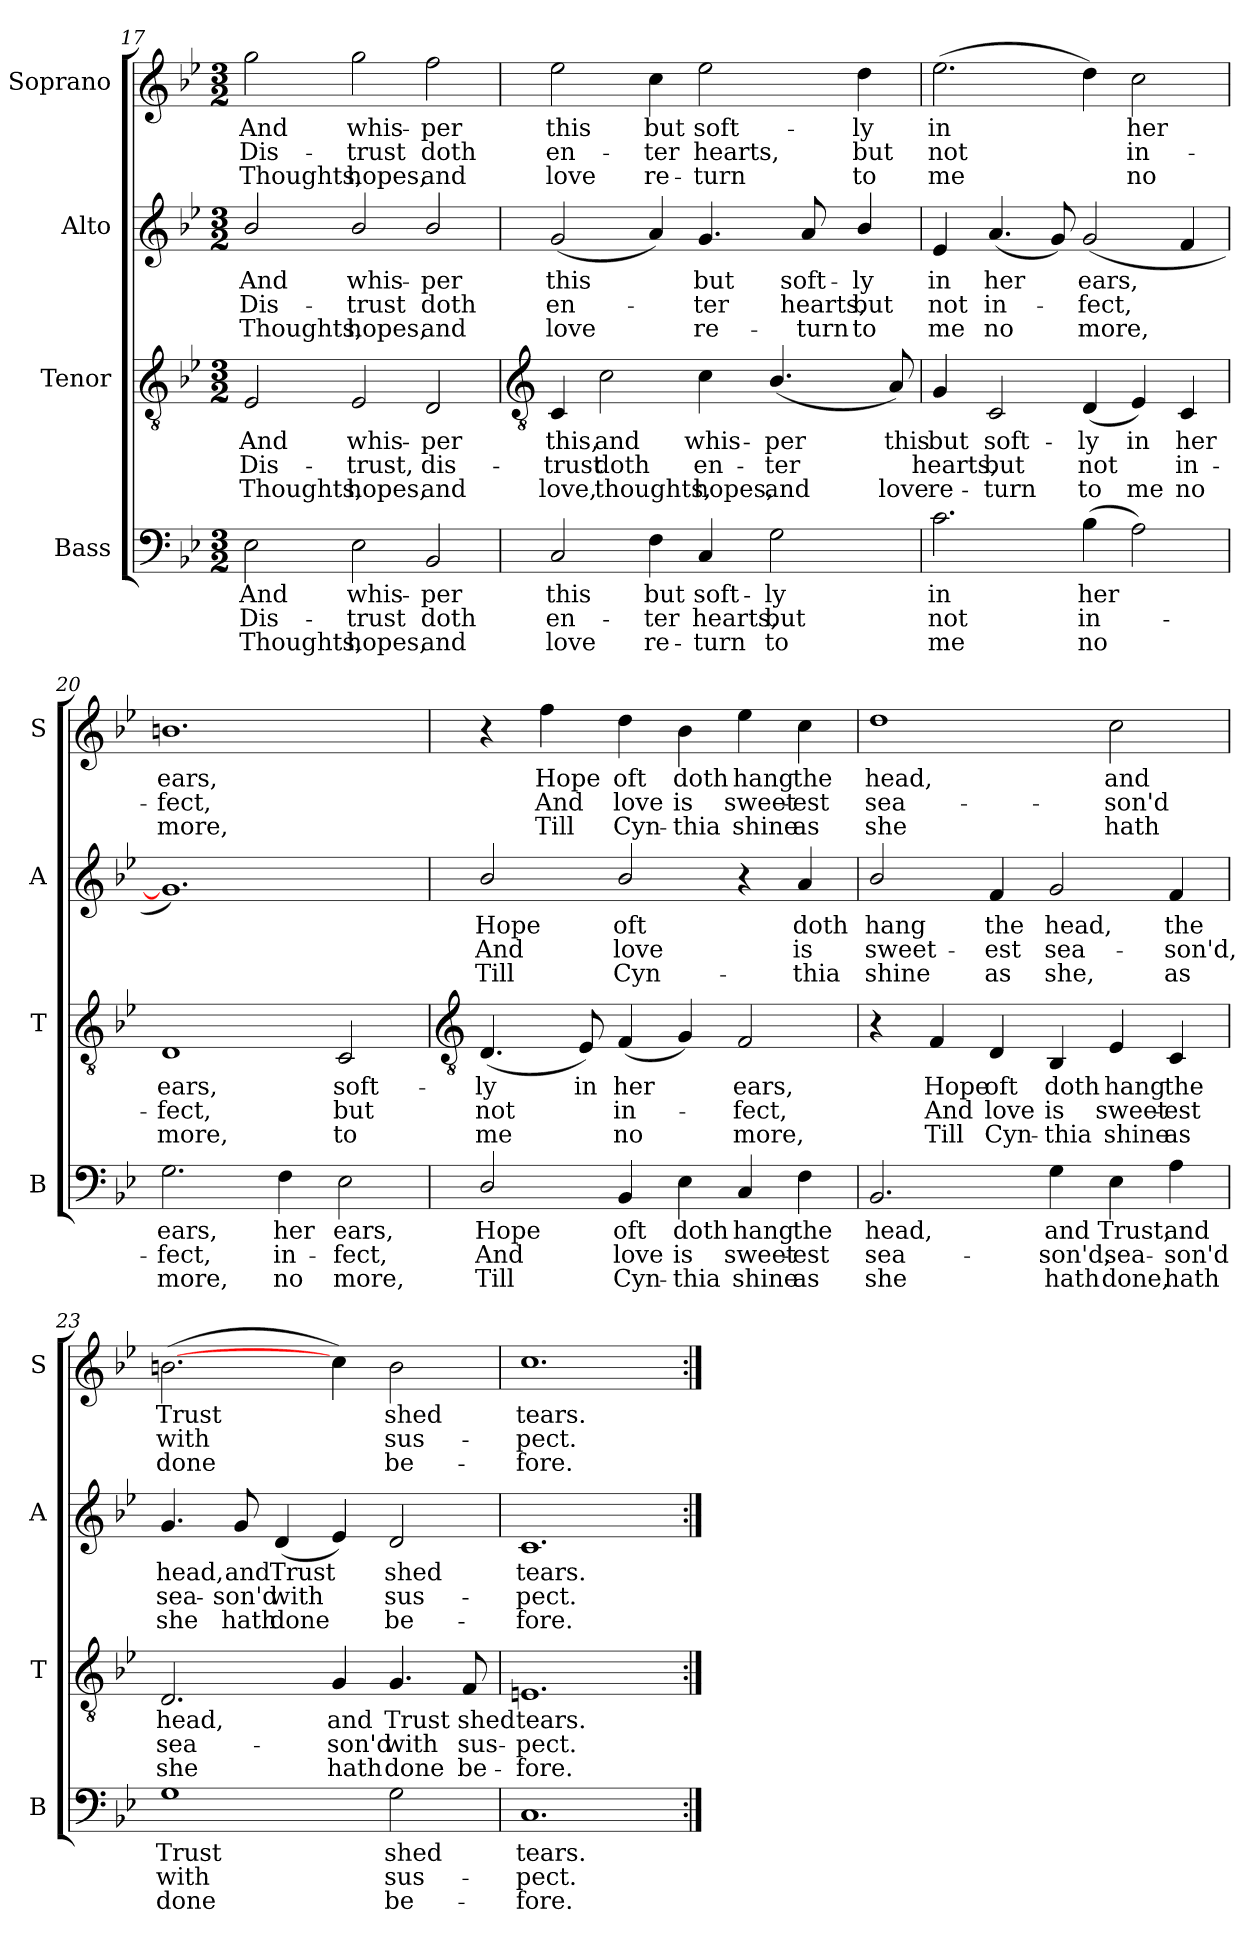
**kern	**text	**text	**text	**kern	**text	**text	**text	**kern	**text	**text	**text	**kern	**text	**text	**text
*part4	*part4	*part4	*part4	*part3	*part3	*part3	*part3	*part2	*part2	*part2	*part2	*part1	*part1	*part1	*part1
*staff4	*staff4	*staff4	*staff4	*staff3	*staff3	*staff3	*staff3	*staff2	*staff2	*staff2	*staff2	*staff1	*staff1	*staff1	*staff1
*I"Bass	*	*	*	*I"Tenor	*	*	*	*I"Alto	*	*	*	*I"Soprano	*	*	*
*I'B	*	*	*	*I'T	*	*	*	*I'A	*	*	*	*I'S	*	*	*
*clefF4	*	*	*	*clefGv2	*	*	*	*clefG2	*	*	*	*clefG2	*	*	*
*k[b-e-]	*	*	*	*k[b-e-]	*	*	*	*k[b-e-]	*	*	*	*k[b-e-]	*	*	*
*B-:	*	*	*	*B-:	*	*	*	*B-:	*	*	*	*B-:	*	*	*
*M3/2	*	*	*	*M3/2	*	*	*	*M3/2	*	*	*	*M3/2	*	*	*
=17	=17	=17	=17	=17	=17	=17	=17	=17	=17	=17	=17	=17	=17	=17	=17
!	!LO:LY:b	!LO:LY:b	!LO:LY:b	!	!LO:LY:b	!LO:LY:b	!LO:LY:b	!	!LO:LY:b	!LO:LY:b	!LO:LY:b	!	!LO:LY:b	!LO:LY:b	!LO:LY:b
2E-	And	Dis-	-Thoughts,	2E-	And	Dis-	-Thoughts,	2b-/	And	Dis-	-Thoughts,	2gg	And	Dis-	-Thoughts,
!	!LO:LY:b	!LO:LY:b	!LO:LY:b	!	!LO:LY:b	!LO:LY:b	!LO:LY:b	!	!LO:LY:b	!LO:LY:b	!LO:LY:b	!	!LO:LY:b	!LO:LY:b	!LO:LY:b
2E-	whis-	-trust	hopes,	2E-	whis-	-trust,	hopes,	2b-/	whis-	-trust	hopes,	2gg	whis-	-trust	hopes,
!	!LO:LY:b	!LO:LY:b	!LO:LY:b	!	!LO:LY:b	!LO:LY:b	!LO:LY:b	!	!LO:LY:b	!LO:LY:b	!LO:LY:b	!	!LO:LY:b	!LO:LY:b	!LO:LY:b
2BB-	per	doth	and	2D	per	dis-	-and	2b-/	per	doth	and	2ff	per	doth	and
!!LO:LB:g=z
=18	=18	=18	=18	=18	=18	=18	=18	=18	=18	=18	=18	=18	=18	=18	=18
*	*	*	*	*clefGv2	*	*	*	*	*	*	*	*	*	*	*
!	!LO:LY:b	!LO:LY:b	!LO:LY:b	!	!LO:LY:b	!LO:LY:b	!LO:LY:b	!	!LO:LY:b	!LO:LY:b	!LO:LY:b	!	!LO:LY:b	!LO:LY:b	!LO:LY:b
2C	this	en-	-love	4C	this,	trust	love,	(<2g	this	en-	love	2ee-	this	en-	-love
!	!	!	!	!	!LO:LY:b	!LO:LY:b	!LO:LY:b	!	!	!	!	!	!	!	!
.	.	.	.	2c	and	doth	thoughts,	.	.	.	.	.	.	.	.
!	!LO:LY:b	!LO:LY:b	!LO:LY:b	!	!	!	!	!	!	!	!	!	!LO:LY:b	!LO:LY:b	!LO:LY:b
4F	but	ter	re-	.	.	.	.	4a)	.	.	.	4cc	but	ter	re-
!	!LO:LY:b	!LO:LY:b	!LO:LY:b	!	!LO:LY:b	!LO:LY:b	!LO:LY:b	!	!LO:LY:b	!LO:LY:b	!LO:LY:b	!	!LO:LY:b	!LO:LY:b	!LO:LY:b
4C	-soft-	-hearts,	turn	4c	whis-	-en-	-hopes,	4.g	but	ter	re-	2ee-	-soft-	-hearts,	turn
!	!LO:LY:b	!LO:LY:b	!LO:LY:b	!	!LO:LY:b	!LO:LY:b	!LO:LY:b	!	!	!	!	!	!	!	!
2G	ly	but	to	(<4.B-/	per	ter	and	.	.	.	.	.	.	.	.
!	!	!	!	!	!	!	!	!	!LO:LY:b	!LO:LY:b	!LO:LY:b	!	!	!	!
.	.	.	.	.	.	.	.	8a	-soft-	-hearts,	turn	.	.	.	.
!	!	!	!	!	!	!	!	!	!LO:LY:b	!LO:LY:b	!LO:LY:b	!	!LO:LY:b	!LO:LY:b	!LO:LY:b
.	.	.	.	.	.	.	.	4b-/	ly	but	to	4dd	ly	but	to
!	!	!	!	!	!LO:LY:b	!	!LO:LY:b	!	!	!	!	!	!	!	!
.	.	.	.	8A)	this	.	love	.	.	.	.	.	.	.	.
=19	=19	=19	=19	=19	=19	=19	=19	=19	=19	=19	=19	=19	=19	=19	=19
!	!LO:LY:b	!LO:LY:b	!LO:LY:b	!	!LO:LY:b	!LO:LY:b	!LO:LY:b	!	!LO:LY:b	!LO:LY:b	!LO:LY:b	!	!LO:LY:b	!LO:LY:b	!LO:LY:b
2.c	in	not	me	4G	but	hearts,	re-	4e-	in	not	me	(>2.ee-	in	not	me
!	!	!	!	!	!LO:LY:b	!LO:LY:b	!LO:LY:b	!	!LO:LY:b	!LO:LY:b	!LO:LY:b	!	!	!	!
.	.	.	.	2C	-soft-	-but	turn	(<4.a	her	in-	no	.	.	.	.
.	.	.	.	.	.	.	.	8g)	.	.	.	.	.	.	.
!	!LO:LY:b	!LO:LY:b	!LO:LY:b	!	!LO:LY:b	!LO:LY:b	!LO:LY:b	!	!LO:LY:b	!LO:LY:b	!LO:LY:b	!	!	!	!
(>4B-	her	in-	no	(<4D	ly	not	to	(<2g	ears,	fect,	more,	4dd)	.	.	.
!	!	!	!	!	!LO:LY:b	!	!LO:LY:b	!	!	!	!	!	!LO:LY:b	!LO:LY:b	!LO:LY:b
2A)	.	.	.	4E-)	in	.	me	.	.	.	.	2cc	her	in-	-no
!	!	!	!	!	!LO:LY:b	!LO:LY:b	!LO:LY:b	!	!	!	!	!	!	!	!
.	.	.	.	4C	her	in-	-no	4f	.	.	.	.	.	.	.
=20	=20	=20	=20	=20	=20	=20	=20	=20	=20	=20	=20	=20	=20	=20	=20
!	!LO:LY:b	!LO:LY:b	!LO:LY:b	!	!LO:LY:b	!LO:LY:b	!LO:LY:b	!	!	!	!	!	!LO:LY:b	!LO:LY:b	!LO:LY:b
2.G	ears,	fect,	more,	1D	ears,	fect,	more,	1.g])	.	.	.	1.bn	ears,	fect,	more,
!	!LO:LY:b	!LO:LY:b	!LO:LY:b	!	!	!	!	!	!	!	!	!	!	!	!
4F	her	in-	-no	.	.	.	.	.	.	.	.	.	.	.	.
!	!LO:LY:b	!LO:LY:b	!LO:LY:b	!	!LO:LY:b	!LO:LY:b	!LO:LY:b	!	!	!	!	!	!	!	!
2E-	ears,	fect,	more,	2C	soft-	-but	to	.	.	.	.	.	.	.	.
!!LO:LB:g=z
=21	=21	=21	=21	=21	=21	=21	=21	=21	=21	=21	=21	=21	=21	=21	=21
*	*	*	*	*clefGv2	*	*	*	*	*	*	*	*	*	*	*
!	!LO:LY:b	!LO:LY:b	!LO:LY:b	!	!LO:LY:b	!LO:LY:b	!LO:LY:b	!	!LO:LY:b	!LO:LY:b	!LO:LY:b	!	!	!	!
2D/	Hope	And	Till	(<4.D	ly	not	me	2b-/	Hope	And	Till	4r	.	.	.
!	!	!	!	!	!	!	!	!	!	!	!	!	!LO:LY:b	!LO:LY:b	!LO:LY:b
.	.	.	.	.	.	.	.	.	.	.	.	4ff	Hope	And	Till
!	!	!	!	!	!LO:LY:b	!	!	!	!	!	!	!	!	!	!
.	.	.	.	8E-)	in	.	.	.	.	.	.	.	.	.	.
!	!LO:LY:b	!LO:LY:b	!LO:LY:b	!	!LO:LY:b	!LO:LY:b	!LO:LY:b	!	!LO:LY:b	!LO:LY:b	!LO:LY:b	!	!LO:LY:b	!LO:LY:b	!LO:LY:b
4BB-	oft	love	Cyn-	(<4F	her	in-	no	2b-/	oft	love	Cyn-	4dd	oft	love	Cyn-
!	!LO:LY:b	!LO:LY:b	!LO:LY:b	!	!	!	!	!	!	!	!	!	!LO:LY:b	!LO:LY:b	!LO:LY:b
4E-	-doth	is	thia	4G)	.	.	.	.	.	.	.	4b-	-doth	is	thia
!	!LO:LY:b	!LO:LY:b	!LO:LY:b	!	!LO:LY:b	!LO:LY:b	!LO:LY:b	!	!	!	!	!	!LO:LY:b	!LO:LY:b	!LO:LY:b
4C	hang	sweet-	-shine	2F	ears,	fect,	more,	4r	.	.	.	4ee-	hang	sweet-	-shine
!	!LO:LY:b	!LO:LY:b	!LO:LY:b	!	!	!	!	!	!LO:LY:b	!LO:LY:b	!LO:LY:b	!	!LO:LY:b	!LO:LY:b	!LO:LY:b
4F	the	est	as	.	.	.	.	4a	-doth	is	thia	4cc	the	est	as
=22	=22	=22	=22	=22	=22	=22	=22	=22	=22	=22	=22	=22	=22	=22	=22
!	!LO:LY:b	!LO:LY:b	!LO:LY:b	!	!	!	!	!	!LO:LY:b	!LO:LY:b	!LO:LY:b	!	!LO:LY:b	!LO:LY:b	!LO:LY:b
2.BB-	head,	sea-	-she	4r	.	.	.	2b-/	hang	sweet-	-shine	1dd	head,	sea-	-she
!	!	!	!	!	!LO:LY:b	!LO:LY:b	!LO:LY:b	!	!	!	!	!	!	!	!
.	.	.	.	4F	Hope	And	Till	.	.	.	.	.	.	.	.
!	!	!	!	!	!LO:LY:b	!LO:LY:b	!LO:LY:b	!	!LO:LY:b	!LO:LY:b	!LO:LY:b	!	!	!	!
.	.	.	.	4D	oft	love	Cyn-	4f	the	est	as	.	.	.	.
!	!LO:LY:b	!LO:LY:b	!LO:LY:b	!	!LO:LY:b	!LO:LY:b	!LO:LY:b	!	!LO:LY:b	!LO:LY:b	!LO:LY:b	!	!	!	!
4G	and	son'd,	hath	4BB-	-doth	is	thia	2g	head,	sea-	-she,	.	.	.	.
!	!LO:LY:b	!LO:LY:b	!LO:LY:b	!	!LO:LY:b	!LO:LY:b	!LO:LY:b	!	!	!	!	!	!LO:LY:b	!LO:LY:b	!LO:LY:b
4E-	Trust,	sea-	-done,	4E-	hang	sweet-	-shine	.	.	.	.	2cc	and	son'd	hath
!	!LO:LY:b	!LO:LY:b	!LO:LY:b	!	!LO:LY:b	!LO:LY:b	!LO:LY:b	!	!LO:LY:b	!LO:LY:b	!LO:LY:b	!	!	!	!
4A	and	son'd	hath	4C	the	est	as	4f	the	son'd,	as	.	.	.	.
=23	=23	=23	=23	=23	=23	=23	=23	=23	=23	=23	=23	=23	=23	=23	=23
!	!LO:LY:b	!LO:LY:b	!LO:LY:b	!	!LO:LY:b	!LO:LY:b	!LO:LY:b	!	!LO:LY:b	!LO:LY:b	!LO:LY:b	!	!LO:LY:b	!LO:LY:b	!LO:LY:b
1G	Trust	with	done	2.D	head,	sea-	-she	4.g	head,	sea-	-she	(>[2.bn	Trust	with	done
!	!	!	!	!	!	!	!	!	!LO:LY:b	!LO:LY:b	!LO:LY:b	!	!	!	!
.	.	.	.	.	.	.	.	8g	and	son'd	hath	.	.	.	.
!	!	!	!	!	!	!	!	!	!LO:LY:b	!LO:LY:b	!LO:LY:b	!	!	!	!
.	.	.	.	.	.	.	.	(<4d	Trust	with	done	.	.	.	.
!	!	!	!	!	!LO:LY:b	!LO:LY:b	!LO:LY:b	!	!	!	!	!	!	!	!
.	.	.	.	4G	and	son'd	hath	4e-)	.	.	.	4cc)	.	.	.
!	!LO:LY:b	!LO:LY:b	!LO:LY:b	!	!LO:LY:b	!LO:LY:b	!LO:LY:b	!	!LO:LY:b	!LO:LY:b	!LO:LY:b	!	!LO:LY:b	!LO:LY:b	!LO:LY:b
2G	shed	sus-	-be-	4.G	Trust	with	done	2d	shed	sus-	-be-	2b	shed	sus-	-be-
!	!	!	!	!	!LO:LY:b	!LO:LY:b	!LO:LY:b	!	!	!	!	!	!	!	!
.	.	.	.	8F	shed	sus-	-be-	.	.	.	.	.	.	.	.
=24	=24	=24	=24	=24	=24	=24	=24	=24	=24	=24	=24	=24	=24	=24	=24
!	!LO:LY:b	!LO:LY:b	!LO:LY:b	!	!LO:LY:b	!LO:LY:b	!LO:LY:b	!	!LO:LY:b	!LO:LY:b	!LO:LY:b	!	!LO:LY:b	!LO:LY:b	!LO:LY:b
1.C	-tears.	pect.	fore.	1.En	-tears.	pect.	fore.	1.c	-tears.	pect.	fore.	1.cc	-tears.	pect.	fore.
=:|!	=:|!	=:|!	=:|!	=:|!	=:|!	=:|!	=:|!	=:|!	=:|!	=:|!	=:|!	=:|!	=:|!	=:|!	=:|!
*-	*-	*-	*-	*-	*-	*-	*-	*-	*-	*-	*-	*-	*-	*-	*-
